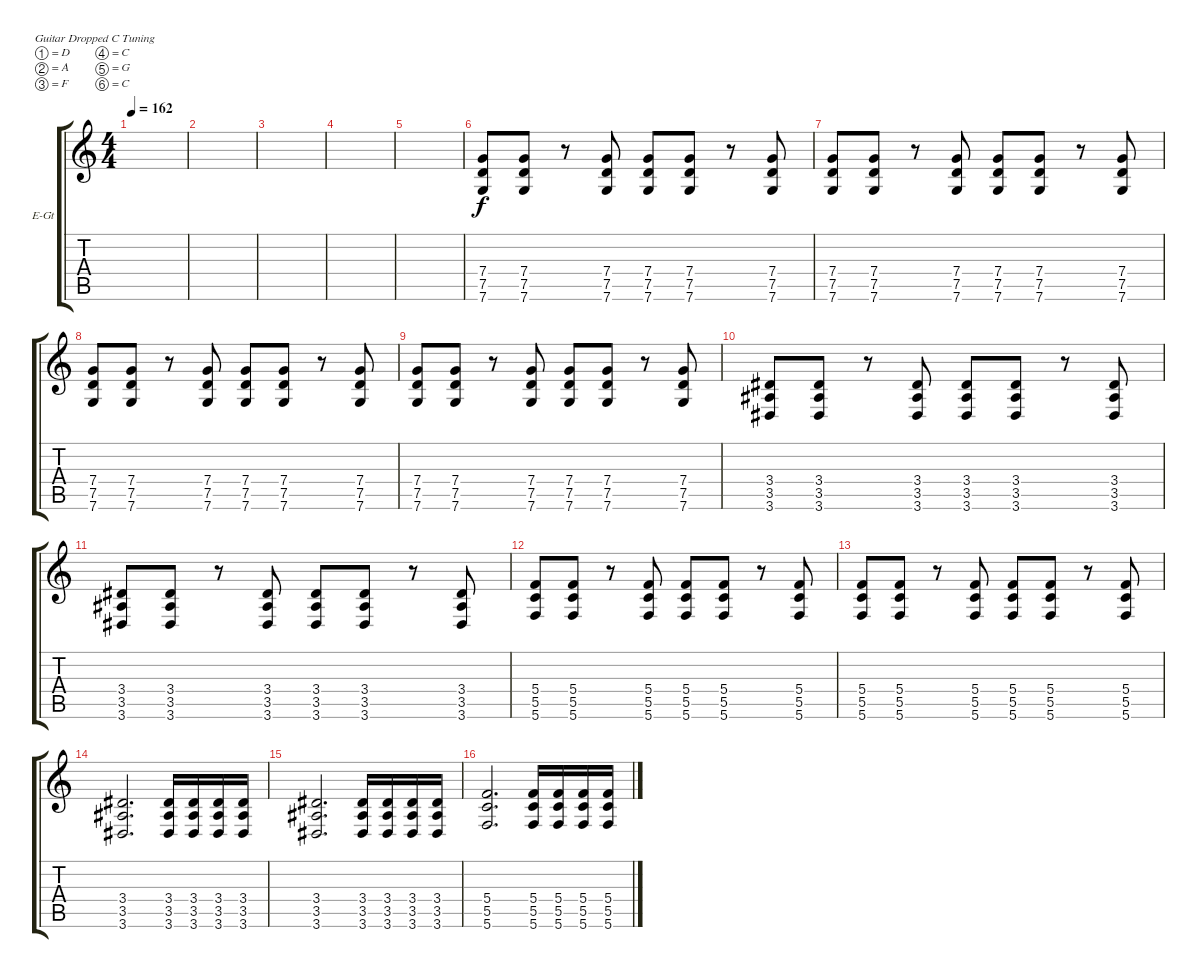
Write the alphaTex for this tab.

\defaultSystemsLayout 4
\bracketExtendMode groupsimilarinstruments
\firstSystemTrackNameOrientation horizontal
\otherSystemsTrackNameOrientation horizontal
\track ("Matt Tuck" "E-Gt") {instrument distortionguitar}
\staff {score tabs}
\tuning (D4 A3 F3 C3 G2 C2)
\ts (4 4)
\tempo 162
\clef g2
\ks c
|
|
|
|
|
(7.6 7.5 7.4).8 (7.4 7.5 7.6).8 r.8 (7.4 7.5 7.6).8 (7.6 7.5 7.4).8 (7.4 7.5 7.6).8 r.8 (7.4 7.5 7.6).8 |
(7.6 7.5 7.4).8 (7.4 7.5 7.6).8 r.8 (7.4 7.5 7.6).8 (7.6 7.5 7.4).8 (7.4 7.5 7.6).8 r.8 (7.6 7.5 7.4).8 |
(7.4 7.5 7.6).8 (7.6 7.5 7.4).8 r.8 (7.4 7.5 7.6).8 (7.6 7.5 7.4).8 (7.4 7.5 7.6).8 r.8 (7.6 7.5 7.4).8 |
(7.4 7.5 7.6).8 (7.5 7.4 7.6).8 r.8 (7.6 7.5 7.4).8 (7.4 7.5 7.6).8 (7.5 7.4 7.6).8 r.8 (7.4 7.5 7.6).8 |
(3.6 3.5 3.4).8 (3.4 3.5 3.6).8 r.8 (3.6 3.5 3.4).8 (3.4 3.5 3.6).8 (3.6 3.5 3.4).8 r.8 (3.4 3.5 3.6).8 |
(3.6 3.5 3.4).8 (3.4 3.5 3.6).8 r.8 (3.6 3.5 3.4).8 (3.4 3.5 3.6).8 (3.6 3.5 3.4).8 r.8 (3.6 3.5 3.4).8 |
(5.4 5.5 5.6).8 (5.6 5.5 5.4).8 r.8 (5.4 5.5 5.6).8 (5.6 5.5 5.4).8 (5.4 5.5 5.6).8 r.8 (5.6 5.5 5.4).8 |
(5.4 5.5 5.6).8 (5.6 5.5 5.4).8 r.8 (5.4 5.5 5.6).8 (5.6 5.5 5.4).8 (5.4 5.5 5.6).8 r.8 (5.6 5.5 5.4).8 |
(3.6 3.5 3.4).2{d} (3.4 3.5 3.6).16 (3.5 3.4 3.6).16 (3.6 3.5 3.4).16 (3.4 3.5 3.6).16 |
(3.6 3.5 3.4).2{d} (3.4 3.5 3.6).16 (3.5 3.4 3.6).16 (3.6 3.5 3.4).16 (3.4 3.5 3.6).16 |
(5.6 5.5 5.4).2{d} (5.4 5.5 5.6).16 (5.5 5.4 5.6).16 (5.6 5.5 5.4).16 (5.4 5.5 5.6).16
